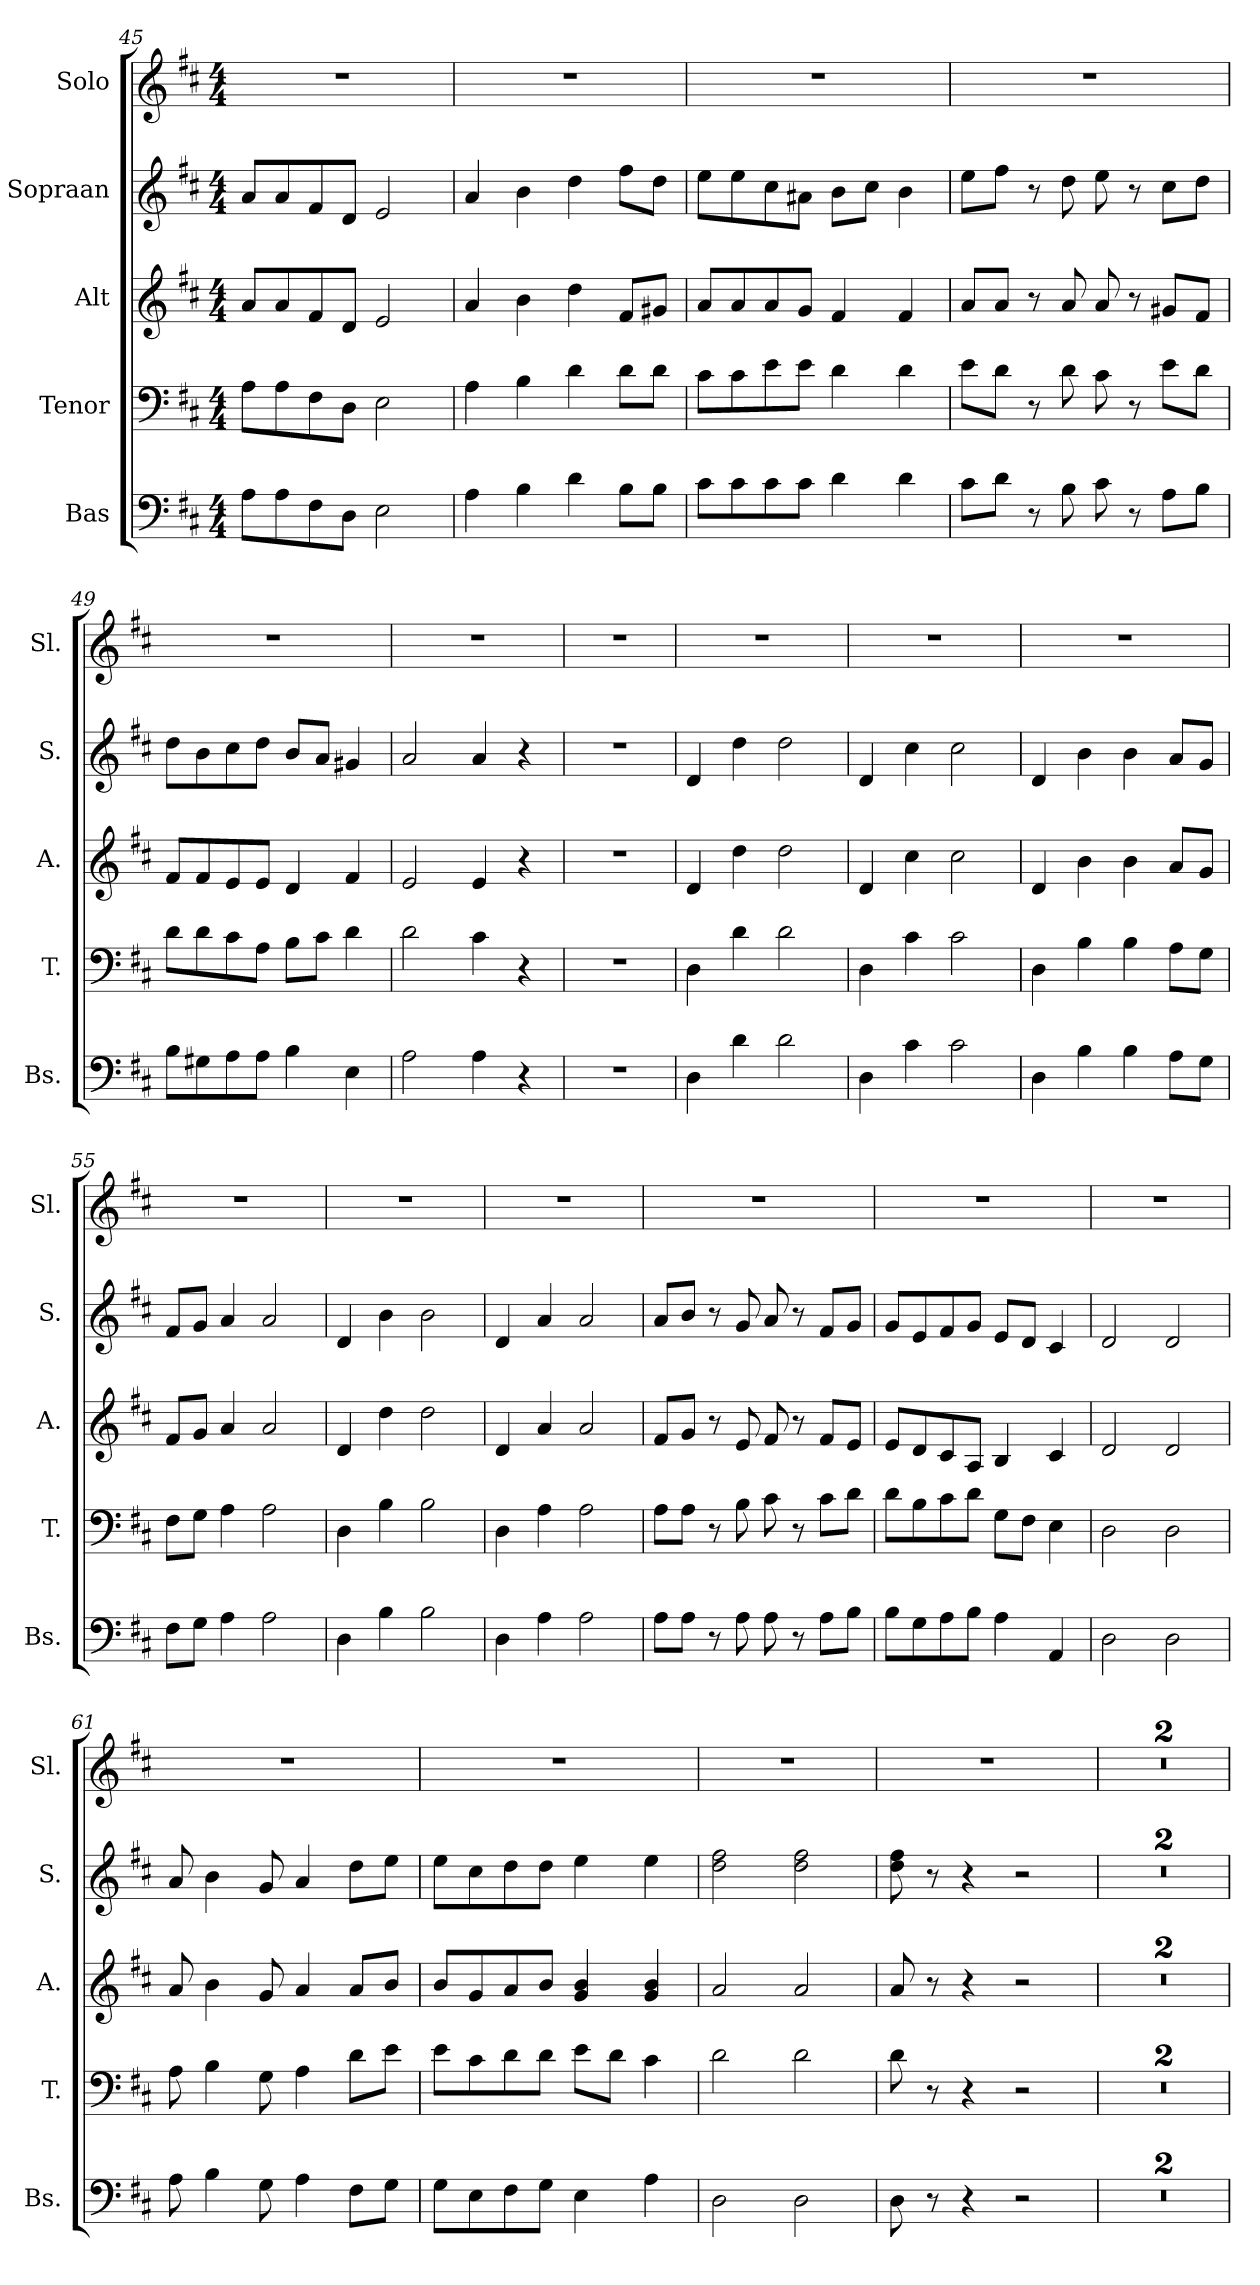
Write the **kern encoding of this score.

**kern	**kern	**kern	**kern	**kern
*part5	*part4	*part3	*part2	*part1
*staff5	*staff4	*staff3	*staff2	*staff1
*I"Bas	*I"Tenor	*I"Alt	*I"Sopraan	*I"Solo
*I'Bs.	*I'T.	*I'A.	*I'S.	*I'Sl.
*clefF4	*clefF4	*clefG2	*clefG2	*clefG2
*k[f#c#]	*k[f#c#]	*k[f#c#]	*k[f#c#]	*k[f#c#]
*M4/4	*M4/4	*M4/4	*M4/4	*M4/4
=45	=45	=45	=45	=45
8A\L	8A\L	8a/L	8a/L	1r
8A\	8A\	8a/	8a/	.
8F#\	8F#\	8f#/	8f#/	.
8D\J	8D\J	8d/J	8d/J	.
2E\	2E\	2e/	2e/	.
=46	=46	=46	=46	=46
4A\	4A\	4a/	4a/	1r
4B\	4B\	4b\	4b\	.
4d\	4d\	4dd\	4dd\	.
8B\L	8d\L	8f#/L	8ff#\L	.
8B\J	8d\J	8g#X/J	8dd\J	.
!!LO:LB:g=z
=47	=47	=47	=47	=47
8c#\L	8c#\L	8a/L	8ee\L	1r
8c#\	8c#\	8a/	8ee\	.
8c#\	8e\	8a/	8cc#\	.
8c#\J	8e\J	8g/J	8a#X\J	.
4d\	4d\	4f#/	8b\L	.
.	.	.	8cc#\J	.
4d\	4d\	4f#/	4b\	.
=48	=48	=48	=48	=48
8c#\L	8e\L	8a/L	8ee\L	1r
8d\J	8d\J	8a/J	8ff#\J	.
8r	8r	8r	8r	.
8B\	8d\	8a/	8dd\	.
8c#\	8c#\	8a/	8ee\	.
8r	8r	8r	8r	.
8A\L	8e\L	8g#X/L	8cc#\L	.
8B\J	8d\J	8f#/J	8dd\J	.
=49	=49	=49	=49	=49
8B\L	8d\L	8f#/L	8dd\L	1r
8G#X\	8d\	8f#/	8b\	.
8A\	8c#\	8e/	8cc#\	.
8A\J	8A\J	8e/J	8dd\J	.
4B\	8B\L	4d/	8b/L	.
.	8c#\J	.	8a/J	.
4E\	4d\	4f#/	4g#X/	.
=50	=50	=50	=50	=50
2A\	2d\	2e/	2a/	1r
4A\	4c#\	4e/	4a/	.
4r	4r	4r	4r	.
=51	=51	=51	=51	=51
1r	1r	1r	1r	1r
=52	=52	=52	=52	=52
4D\	4D\	4d/	4d/	1r
4d\	4d\	4dd\	4dd\	.
2d\	2d\	2dd\	2dd\	.
!!LO:LB:g=z
=53	=53	=53	=53	=53
4D\	4D\	4d/	4d/	1r
4c#\	4c#\	4cc#\	4cc#\	.
2c#\	2c#\	2cc#\	2cc#\	.
=54	=54	=54	=54	=54
4D\	4D\	4d/	4d/	1r
4B\	4B\	4b\	4b\	.
4B\	4B\	4b\	4b\	.
8A\L	8A\L	8a/L	8a/L	.
8G\J	8G\J	8g/J	8g/J	.
=55	=55	=55	=55	=55
8F#\L	8F#\L	8f#/L	8f#/L	1r
8G\J	8G\J	8g/J	8g/J	.
4A\	4A\	4a/	4a/	.
2A\	2A\	2a/	2a/	.
=56	=56	=56	=56	=56
4D\	4D\	4d/	4d/	1r
4B\	4B\	4dd\	4b\	.
2B\	2B\	2dd\	2b\	.
=57	=57	=57	=57	=57
4D\	4D\	4d/	4d/	1r
4A\	4A\	4a/	4a/	.
2A\	2A\	2a/	2a/	.
=58	=58	=58	=58	=58
8A\L	8A\L	8f#/L	8a/L	1r
8A\J	8A\J	8g/J	8b/J	.
8r	8r	8r	8r	.
8A\	8B\	8e/	8g/	.
8A\	8c#\	8f#/	8a/	.
8r	8r	8r	8r	.
8A\L	8c#\L	8f#/L	8f#/L	.
8B\J	8d\J	8e/J	8g/J	.
=59	=59	=59	=59	=59
8B\L	8d\L	8e/L	8g/L	1r
8G\	8B\	8d/	8e/	.
8A\	8c#\	8c#/	8f#/	.
8B\J	8d\J	8A/J	8g/J	.
4A\	8G\L	4B/	8e/L	.
.	8F#\J	.	8d/J	.
4AA/	4E\	4c#/	4c#/	.
!!LO:PB:g=z
=60	=60	=60	=60	=60
2D\	2D\	2d/	2d/	1r
2D\	2D\	2d/	2d/	.
=61	=61	=61	=61	=61
8A\	8A\	8a/	8a/	1r
4B\	4B\	4b\	4b\	.
8G\	8G\	8g/	8g/	.
4A\	4A\	4a/	4a/	.
8F#\L	8d\L	8a/L	8dd\L	.
8G\J	8e\J	8b/J	8ee\J	.
=62	=62	=62	=62	=62
8G\L	8e\L	8b/L	8ee\L	1r
8E\	8c#\	8g/	8cc#\	.
8F#\	8d\	8a/	8dd\	.
8G\J	8d\J	8b/J	8dd\J	.
4E\	8e\L	4g/ 4b/	4ee\	.
.	8d\J	.	.	.
4A\	4c#\	4g/ 4b/	4ee\	.
=63	=63	=63	=63	=63
2D\	2d\	2a/	2dd\ 2ff#\	1r
2D\	2d\	2a/	2dd\ 2ff#\	.
=64	=64	=64	=64	=64
8D\	8d\	8a/	8dd\ 8ff#\	1r
8r	8r	8r	8r	.
4r	4r	4r	4r	.
2r	2r	2r	2r	.
=65	=65	=65	=65	=65
1r	1r	1r	1r	1r
=66	=66	=66	=66	=66
1r	1r	1r	1r	1r
=	=	=	=	=
*-	*-	*-	*-	*-
